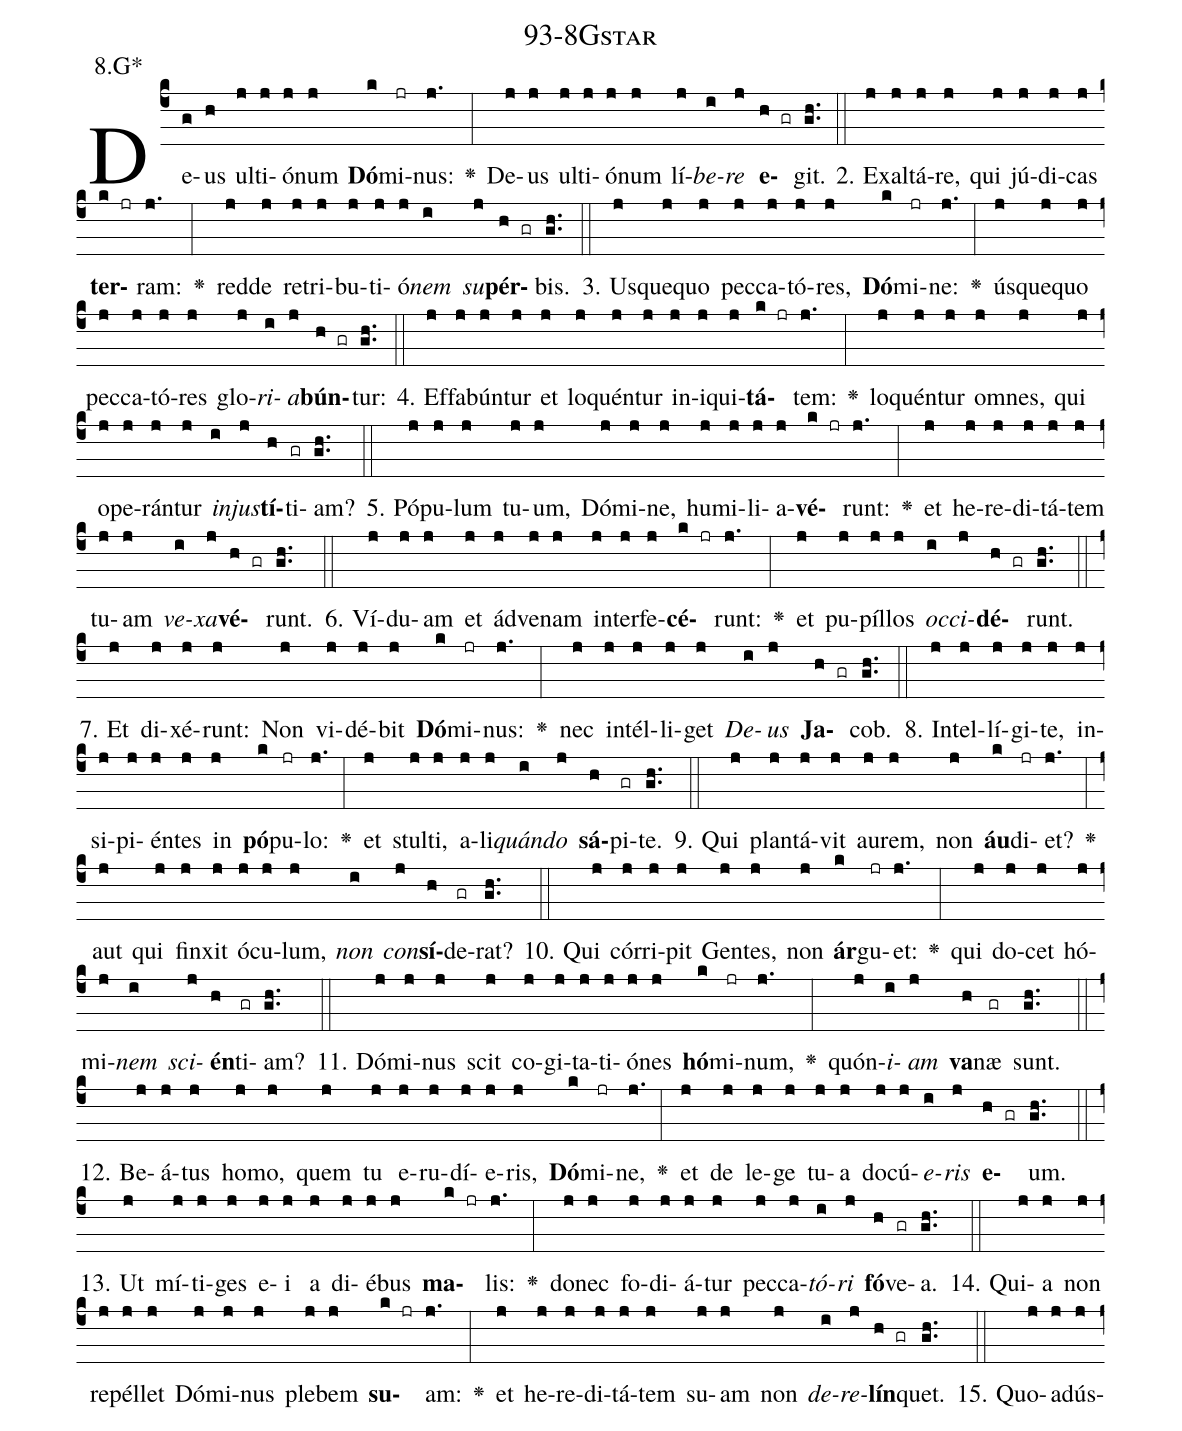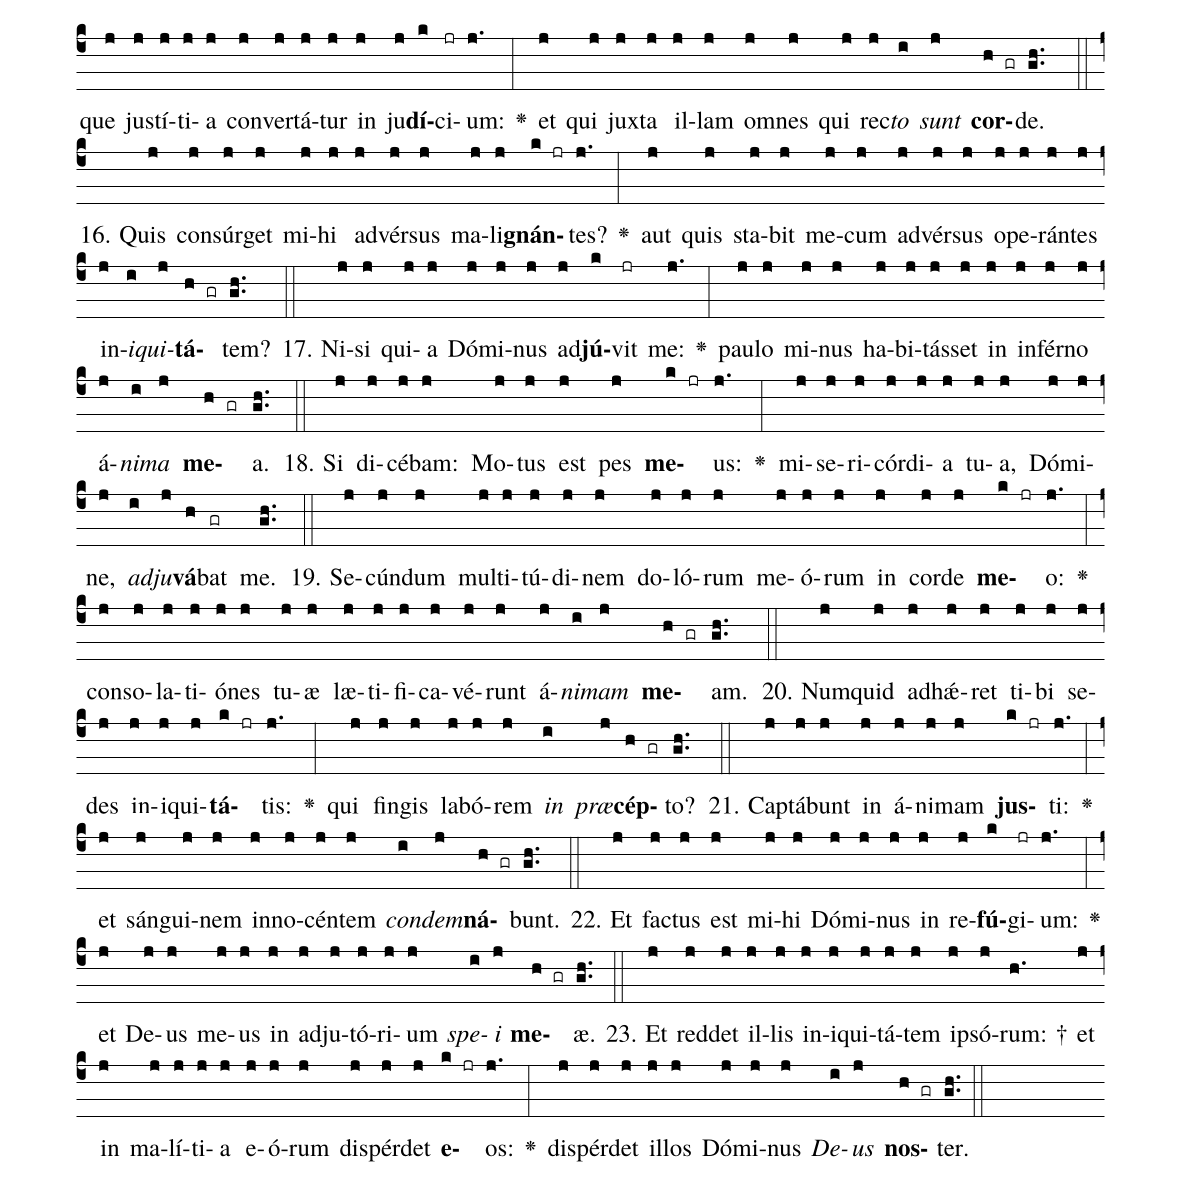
name: 93-8Gstar;
annotation: 8.G*;
%%
(c4)De(g)us(h) ul(j)ti(j)ó(j)num(j) <b>Dó</b>(k)mi(jr)nus:(j.) <v>\greheightstar</v>(:) De(j)us(j) ul(j)ti(j)ó(j)num(j) lí(j)<i>be</i>(i)<i>re</i>(j) <b>e</b>(h gr)git.(gh..) (::)
2. Ex(j)al(j)tá(j)re,(j) qui(j) jú(j)di(j)cas(j) <b>ter</b>(k jr)ram:(j.) <v>\greheightstar</v>(:) red(j)de(j) re(j)tri(j)bu(j)ti(j)ó(j)<i>nem</i>(i) <i>su</i>(j)<b>pér</b>(h gr)bis.(gh..) (::)
3. Us(j)que(j)quo(j) pec(j)ca(j)tó(j)res,(j) <b>Dó</b>(k)mi(jr)ne:(j.) <v>\greheightstar</v>(:) ús(j)que(j)quo(j) pec(j)ca(j)tó(j)res(j) glo(j)<i>ri</i>(i)<i>a</i>(j)<b>bún</b>(h gr)tur:(gh..) (::)
4. Ef(j)fa(j)bún(j)tur(j) et(j) lo(j)quén(j)tur(j) in(j)i(j)qui(j)<b>tá</b>(k jr)tem:(j.) <v>\greheightstar</v>(:) lo(j)quén(j)tur(j) om(j)nes,(j) qui(j) o(j)pe(j)rán(j)tur(j) <i>in</i>(i)<i>jus</i>(j)<b>tí</b>(h)ti(gr)am?(gh..) (::)
5. Pó(j)pu(j)lum(j) tu(j)um,(j) Dó(j)mi(j)ne,(j) hu(j)mi(j)li(j)a(j)<b>vé</b>(k jr)runt:(j.) <v>\greheightstar</v>(:) et(j) he(j)re(j)di(j)tá(j)tem(j) tu(j)am(j) <i>ve</i>(i)<i>xa</i>(j)<b>vé</b>(h gr)runt.(gh..) (::)
6. Ví(j)du(j)am(j) et(j) ád(j)ve(j)nam(j) in(j)ter(j)fe(j)<b>cé</b>(k jr)runt:(j.) <v>\greheightstar</v>(:) et(j) pu(j)píl(j)los(j) <i>oc</i>(i)<i>ci</i>(j)<b>dé</b>(h gr)runt.(gh..) (::)
7. Et(j) di(j)xé(j)runt:(j) Non(j) vi(j)dé(j)bit(j) <b>Dó</b>(k)mi(jr)nus:(j.) <v>\greheightstar</v>(:) nec(j) in(j)tél(j)li(j)get(j) <i>De</i>(i)<i>us</i>(j) <b>Ja</b>(h gr)cob.(gh..) (::)
8. In(j)tel(j)lí(j)gi(j)te,(j) in(j)si(j)pi(j)én(j)tes(j) in(j) <b>pó</b>(k)pu(jr)lo:(j.) <v>\greheightstar</v>(:) et(j) stul(j)ti,(j) a(j)li(j)<i>quán</i>(i)<i>do</i>(j) <b>sá</b>(h)pi(gr)te.(gh..) (::)
9. Qui(j) plan(j)tá(j)vit(j) au(j)rem,(j) non(j) <b>áu</b>(k)di(jr)et?(j.) <v>\greheightstar</v>(:) aut(j) qui(j) fin(j)xit(j) ó(j)cu(j)lum,(j) <i>non</i>(i) <i>con</i>(j)<b>sí</b>(h)de(gr)rat?(gh..) (::)
10. Qui(j) cór(j)ri(j)pit(j) Gen(j)tes,(j) non(j) <b>ár</b>(k)gu(jr)et:(j.) <v>\greheightstar</v>(:) qui(j) do(j)cet(j) hó(j)mi(j)<i>nem</i>(i) <i>sci</i>(j)<b>én</b>(h)ti(gr)am?(gh..) (::)
11. Dó(j)mi(j)nus(j) scit(j) co(j)gi(j)ta(j)ti(j)ó(j)nes(j) <b>hó</b>(k)mi(jr)num,(j.) <v>\greheightstar</v>(:) quón(j)<i>i</i>(i)<i>am</i>(j) <b>va</b>(h)næ(gr) sunt.(gh..) (::)
12. Be(j)á(j)tus(j) ho(j)mo,(j) quem(j) tu(j) e(j)ru(j)dí(j)e(j)ris,(j) <b>Dó</b>(k)mi(jr)ne,(j.) <v>\greheightstar</v>(:) et(j) de(j) le(j)ge(j) tu(j)a(j) do(j)cú(j)<i>e</i>(i)<i>ris</i>(j) <b>e</b>(h gr)um.(gh..) (::)
13. Ut(j) mí(j)ti(j)ges(j) e(j)i(j) a(j) di(j)é(j)bus(j) <b>ma</b>(k jr)lis:(j.) <v>\greheightstar</v>(:) do(j)nec(j) fo(j)di(j)á(j)tur(j) pec(j)ca(j)<i>tó</i>(i)<i>ri</i>(j) <b>fó</b>(h)ve(gr)a.(gh..) (::)
14. Qui(j)a(j) non(j) re(j)pél(j)let(j) Dó(j)mi(j)nus(j) ple(j)bem(j) <b>su</b>(k jr)am:(j.) <v>\greheightstar</v>(:) et(j) he(j)re(j)di(j)tá(j)tem(j) su(j)am(j) non(j) <i>de</i>(i)<i>re</i>(j)<b>lín</b>(h gr)quet.(gh..) (::)
15. Quo(j)ad(j)ús(j)que(j) jus(j)tí(j)ti(j)a(j) con(j)ver(j)tá(j)tur(j) in(j) ju(j)<b>dí</b>(k)ci(jr)um:(j.) <v>\greheightstar</v>(:) et(j) qui(j) jux(j)ta(j) il(j)lam(j) om(j)nes(j) qui(j) rec(j)<i>to</i>(i) <i>sunt</i>(j) <b>cor</b>(h gr)de.(gh..) (::)
16. Quis(j) con(j)súr(j)get(j) mi(j)hi(j) ad(j)vér(j)sus(j) ma(j)li(j)<b>gnán</b>(k jr)tes?(j.) <v>\greheightstar</v>(:) aut(j) quis(j) sta(j)bit(j) me(j)cum(j) ad(j)vér(j)sus(j) o(j)pe(j)rán(j)tes(j) in(j)<i>i</i>(i)<i>qui</i>(j)<b>tá</b>(h gr)tem?(gh..) (::)
17. Ni(j)si(j) qui(j)a(j) Dó(j)mi(j)nus(j) ad(j)<b>jú</b>(k)vit(jr) me:(j.) <v>\greheightstar</v>(:) pau(j)lo(j) mi(j)nus(j) ha(j)bi(j)tás(j)set(j) in(j) in(j)fér(j)no(j) á(j)<i>ni</i>(i)<i>ma</i>(j) <b>me</b>(h gr)a.(gh..) (::)
18. Si(j) di(j)cé(j)bam:(j) Mo(j)tus(j) est(j) pes(j) <b>me</b>(k jr)us:(j.) <v>\greheightstar</v>(:) mi(j)se(j)ri(j)cór(j)di(j)a(j) tu(j)a,(j) Dó(j)mi(j)ne,(j) <i>ad</i>(i)<i>ju</i>(j)<b>vá</b>(h)bat(gr) me.(gh..) (::)
19. Se(j)cún(j)dum(j) mul(j)ti(j)tú(j)di(j)nem(j) do(j)ló(j)rum(j) me(j)ó(j)rum(j) in(j) cor(j)de(j) <b>me</b>(k jr)o:(j.) <v>\greheightstar</v>(:) con(j)so(j)la(j)ti(j)ó(j)nes(j) tu(j)æ(j) læ(j)ti(j)fi(j)ca(j)vé(j)runt(j) á(j)<i>ni</i>(i)<i>mam</i>(j) <b>me</b>(h gr)am.(gh..) (::)
20. Num(j)quid(j) ad(j)hǽ(j)ret(j) ti(j)bi(j) se(j)des(j) in(j)i(j)qui(j)<b>tá</b>(k jr)tis:(j.) <v>\greheightstar</v>(:) qui(j) fin(j)gis(j) la(j)bó(j)rem(j) <i>in</i>(i) <i>præ</i>(j)<b>cép</b>(h gr)to?(gh..) (::)
21. Cap(j)tá(j)bunt(j) in(j) á(j)ni(j)mam(j) <b>jus</b>(k jr)ti:(j.) <v>\greheightstar</v>(:) et(j) sán(j)gui(j)nem(j) in(j)no(j)cén(j)tem(j) <i>con</i>(i)<i>dem</i>(j)<b>ná</b>(h gr)bunt.(gh..) (::)
22. Et(j) fac(j)tus(j) est(j) mi(j)hi(j) Dó(j)mi(j)nus(j) in(j) re(j)<b>fú</b>(k)gi(jr)um:(j.) <v>\greheightstar</v>(:) et(j) De(j)us(j) me(j)us(j) in(j) ad(j)ju(j)tó(j)ri(j)um(j) <i>spe</i>(i)<i>i</i>(j) <b>me</b>(h gr)æ.(gh..) (::)
23. Et(j) red(j)det(j) il(j)lis(j) in(j)i(j)qui(j)tá(j)tem(j) ip(j)só(j)rum: †(h.) et(j) in(j) ma(j)lí(j)ti(j)a(j) e(j)ó(j)rum(j) dis(j)pér(j)det(j) <b>e</b>(k jr)os:(j.) <v>\greheightstar</v>(:) dis(j)pér(j)det(j) il(j)los(j) Dó(j)mi(j)nus(j) <i>De</i>(i)<i>us</i>(j) <b>nos</b>(h gr)ter.(gh..) (::)
